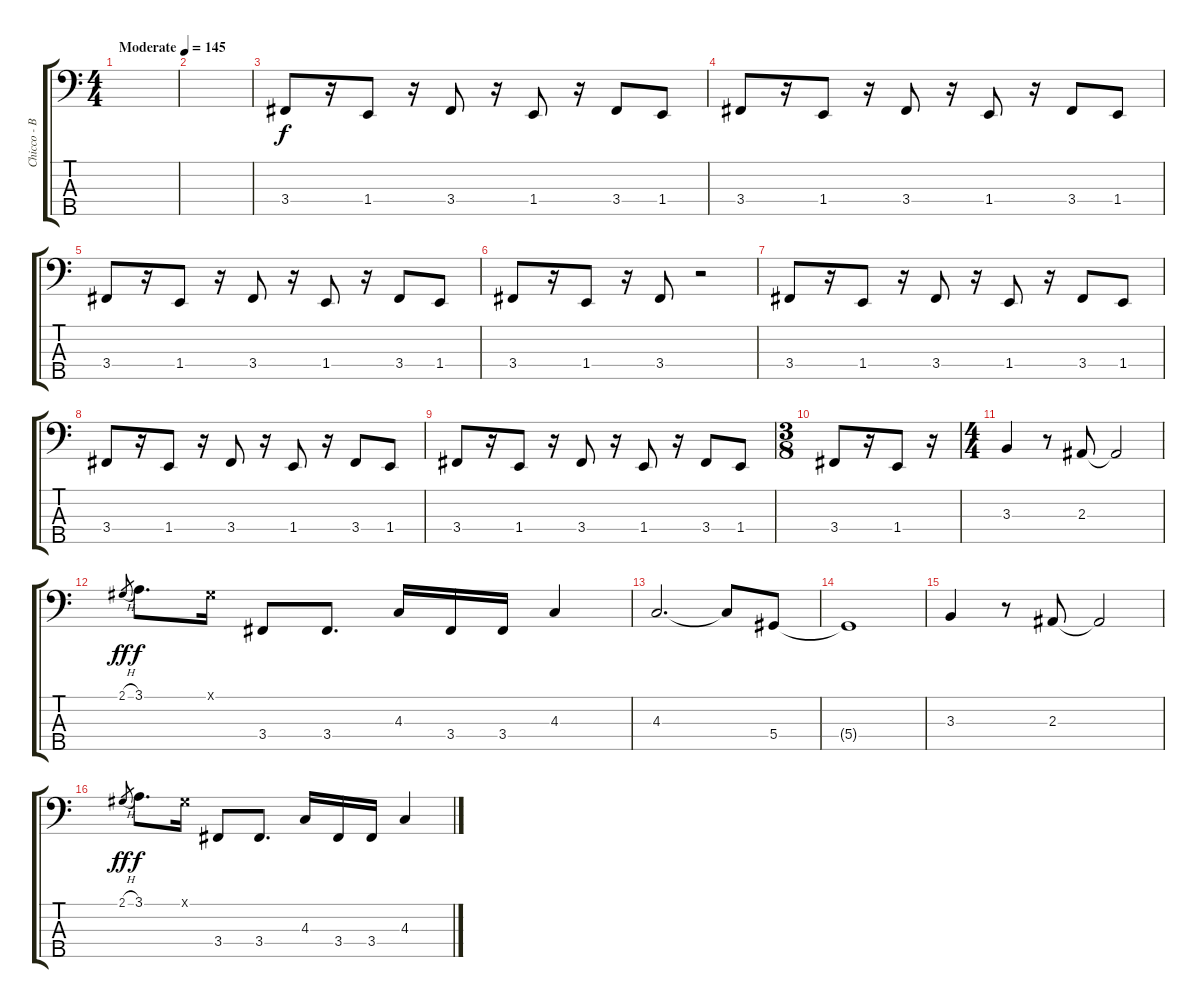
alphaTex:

\track ("Chicco - Bass" "Chicco - B") {instrument fretlessbass}
\staff {score tabs}
\tuning (Gb2 Db2 Ab1 Eb1 Bb0) {hide}
\ts (4 4)
\tempo (145 "Moderate")
\clef f4
\ks c
|
|
3.4.8 r.16 1.4.8 r.16 3.4.8 r.16 1.4.8 r.16 3.4.8 1.4.8 |
3.4.8 r.16 1.4.8 r.16 3.4.8 r.16 1.4.8 r.16 3.4.8 1.4.8 |
3.4.8 r.16 1.4.8 r.16 3.4.8 r.16 1.4.8 r.16 3.4.8 1.4.8 |
3.4.8 r.16 1.4.8 r.16 3.4.8 r.2 |
3.4.8 r.16 1.4.8 r.16 3.4.8 r.16 1.4.8 r.16 3.4.8 1.4.8 |
3.4.8 r.16 1.4.8 r.16 3.4.8 r.16 1.4.8 r.16 3.4.8 1.4.8 |
3.4.8 r.16 1.4.8 r.16 3.4.8 r.16 1.4.8 r.16 3.4.8 1.4.8 |
\ts (3 8)
3.4.8 r.16 1.4.8 r.16 |
\ts (4 4)
3.3.4 r.8 2.3.8 2.3{t}.2 |
2.1{h}.8{gr dy ff} 3.1.8{d dy f} 2.1{x}.16 3.4.8 3.4.8{d} 4.3.16 3.4.16 3.4.16 4.3.4 |
4.3.2{d} 4.3{t}.8 5.4.8 |
5.4{t}.1 |
3.3.4 r.8 2.3.8 2.3{t}.2 |
2.1{h}.8{gr dy ff} 3.1.8{d dy f} 2.1{x}.16 3.4.8 3.4.8{d} 4.3.16 3.4.16 3.4.16 4.3.4
